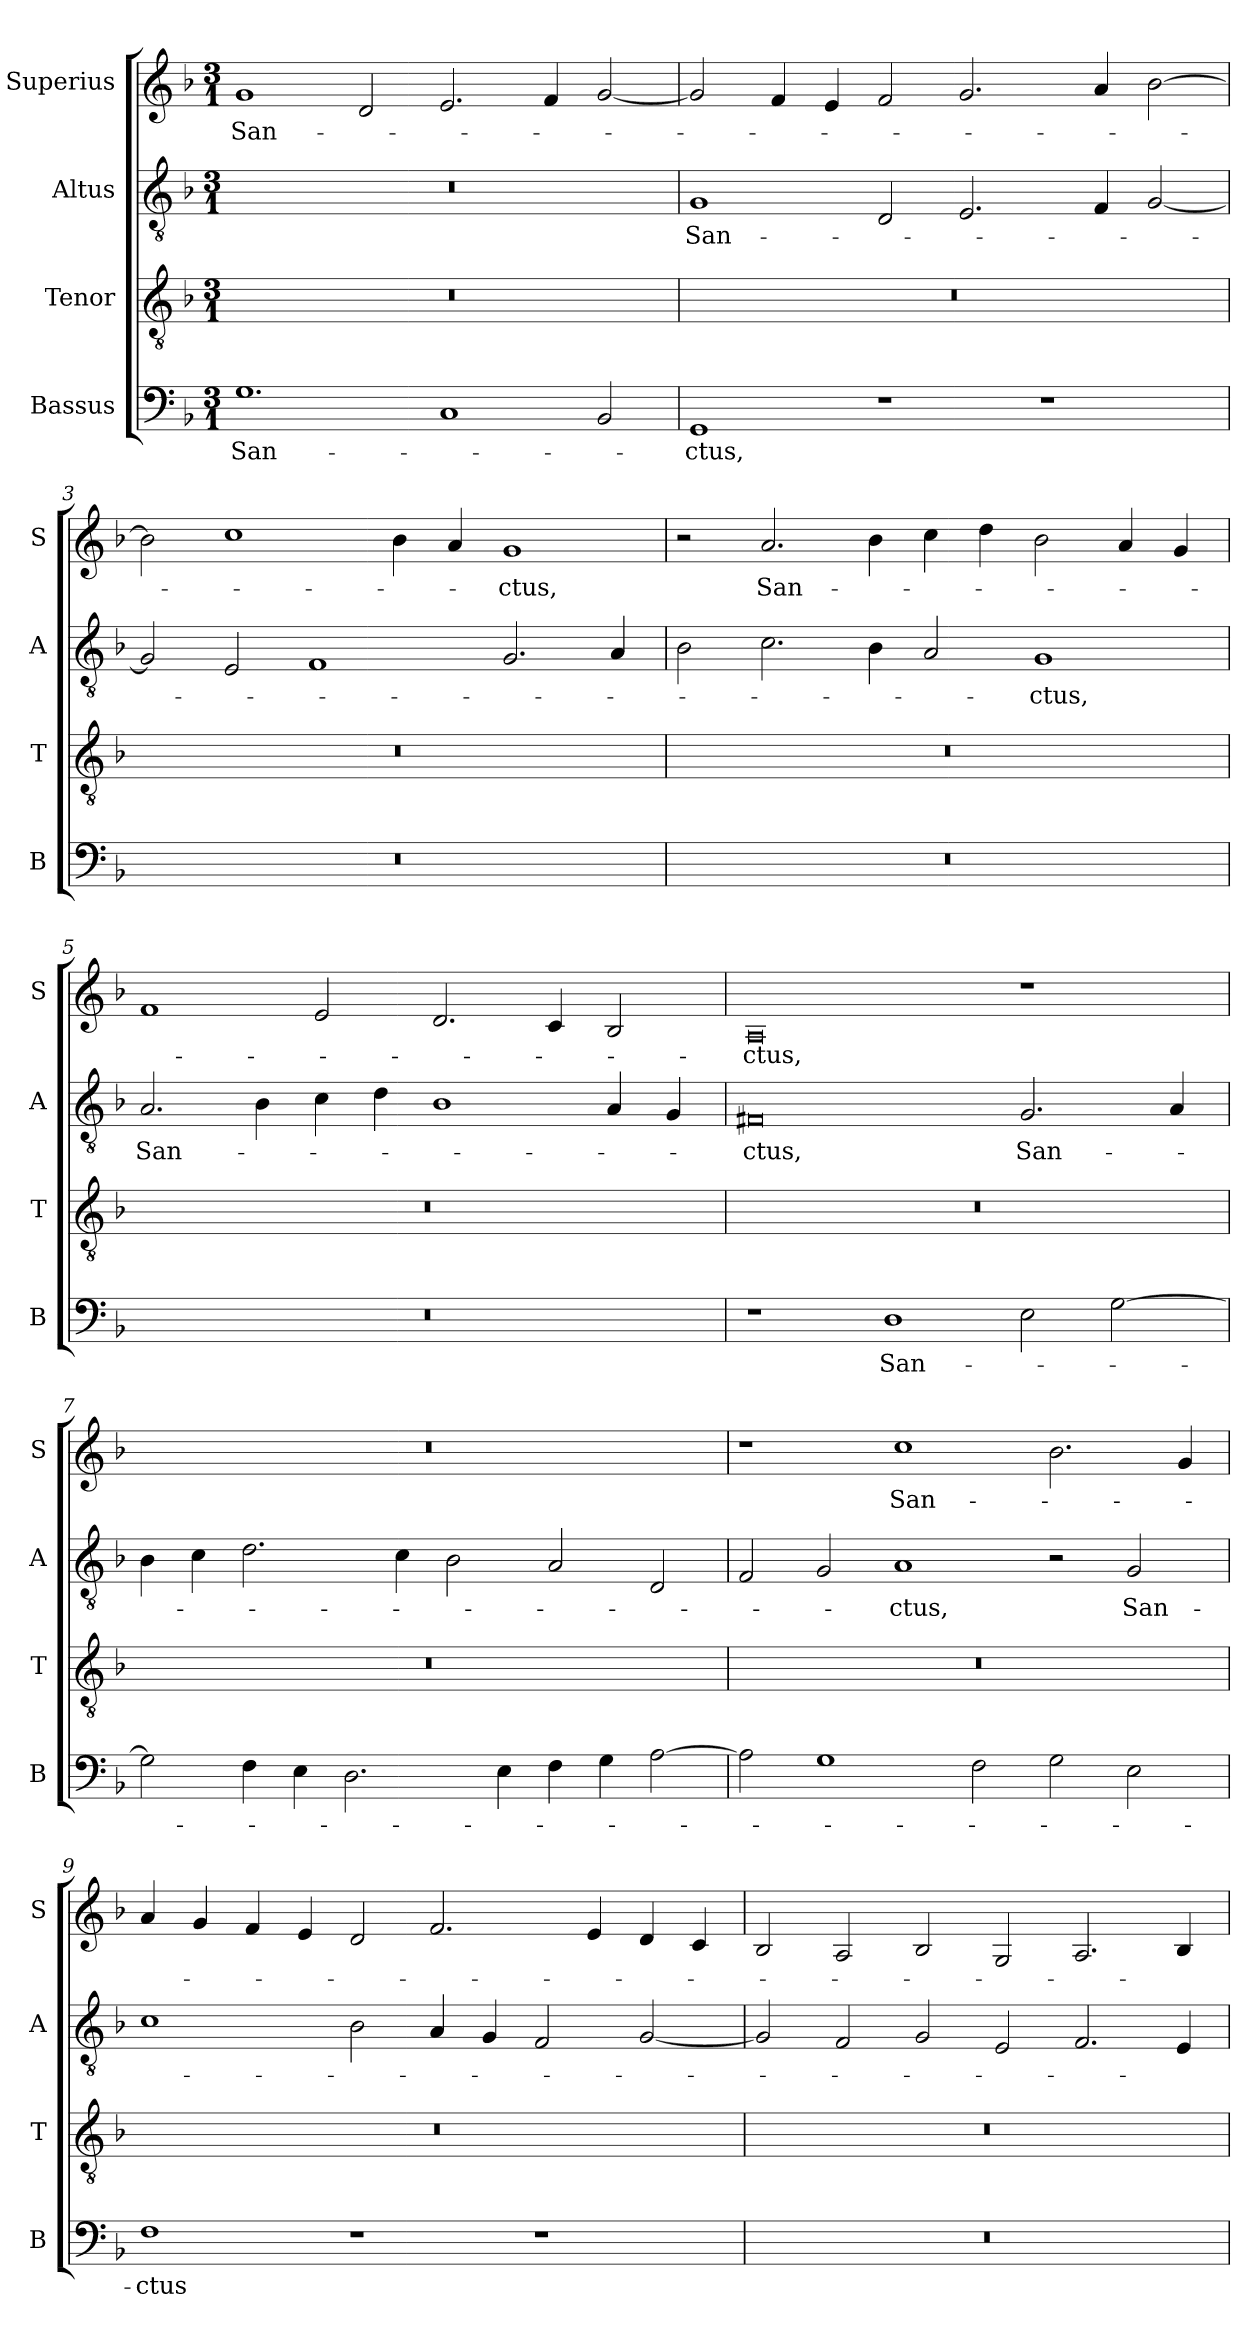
**kern	**text	**kern	**kern	**text	**kern	**text
*part4	*part4	*part3	*part2	*part2	*part1	*part1
*staff4	*staff4	*staff3	*staff2	*staff2	*staff1	*staff1
*I"Bassus	*	*I"Tenor	*I"Altus	*	*I"Superius	*
*I'B	*	*I'T	*I'A	*	*I'S	*
*clefF4	*	*clefGv2	*clefGv2	*	*clefG2	*
*k[b-]	*	*k[b-]	*k[b-]	*	*k[b-]	*
*M3/1	*	*M3/1	*M3/1	*	*M3/1	*
=1	=1	=1	=1	=1	=1	=1
1.G	San-	0.r	0.r	.	1g	San-
.	.	.	.	.	2d	.
1C	.	.	.	.	2.e	.
.	.	.	.	.	4f	.
2BB-	.	.	.	.	[2g	.
=2	=2	=2	=2	=2	=2	=2
1GG	-ctus,	0.r	1G	San-	2g]	.
.	.	.	.	.	4f	.
.	.	.	.	.	4e	.
1r	.	.	2D	.	2f	.
.	.	.	2.E	.	2.g	.
1r	.	.	.	.	.	.
.	.	.	4F	.	4a	.
.	.	.	[2G	.	[2b-	.
=3	=3	=3	=3	=3	=3	=3
0.r	.	0.r	2G]	.	2b-]	.
.	.	.	2E	.	1cc	.
.	.	.	1F	.	.	.
.	.	.	.	.	4b-	.
.	.	.	.	.	4a	.
.	.	.	2.G	.	1g	-ctus,
.	.	.	4A	.	.	.
=4	=4	=4	=4	=4	=4	=4
0.r	.	0.r	2B-	.	2r	.
.	.	.	2.c	.	2.a	San-
.	.	.	4B-	.	4b-	.
.	.	.	2A	.	4cc	.
.	.	.	.	.	4dd	.
.	.	.	1G	-ctus,	2b-	.
.	.	.	.	.	4a	.
.	.	.	.	.	4g	.
=5	=5	=5	=5	=5	=5	=5
0.r	.	0.r	2.A	San-	1f	.
.	.	.	4B-	.	.	.
.	.	.	4c	.	2e	.
.	.	.	4d	.	.	.
.	.	.	1B-	.	2.d	.
.	.	.	.	.	4c	.
.	.	.	4A	.	2B-	.
.	.	.	4G	.	.	.
=6	=6	=6	=6	=6	=6	=6
1r	.	0.r	0F#X	-ctus,	0A	-ctus,
1D	San-	.	.	.	.	.
!	!	!	!	!LO:LY:i	!	!
2E	.	.	2.G	San-	1r	.
[2G	.	.	.	.	.	.
.	.	.	4A	.	.	.
=7	=7	=7	=7	=7	=7	=7
2G]	.	0.r	4B-	.	0.r	.
.	.	.	4c	.	.	.
4F	.	.	2.d	.	.	.
4E	.	.	.	.	.	.
2.D	.	.	.	.	.	.
.	.	.	4c	.	.	.
.	.	.	2B-	.	.	.
4E	.	.	.	.	.	.
4F	.	.	2A	.	.	.
4G	.	.	.	.	.	.
[2A	.	.	2D	.	.	.
=8	=8	=8	=8	=8	=8	=8
2A]	.	0.r	2F	.	1r	.
1G	.	.	2G	.	.	.
!	!	!	!	!LO:LY:i	!	!
.	.	.	1A	-ctus,	1cc	San-
2F	.	.	.	.	.	.
2G	.	.	2r	.	2.b-	.
!	!	!	!	!LO:LY:i	!	!
2E	.	.	2G	San-	.	.
.	.	.	.	.	4g	.
=9	=9	=9	=9	=9	=9	=9
1F	-ctus	0.r	1c	.	4a	.
.	.	.	.	.	4g	.
.	.	.	.	.	4f	.
.	.	.	.	.	4e	.
1r	.	.	2B-	.	2d	.
.	.	.	4A	.	2.f	.
.	.	.	4G	.	.	.
1r	.	.	2F	.	.	.
.	.	.	.	.	4e	.
.	.	.	[2G	.	4d	.
.	.	.	.	.	4c	.
=10	=10	=10	=10	=10	=10	=10
0.r	.	0.r	2G]	.	2B-	.
.	.	.	2F	.	2A	.
.	.	.	2G	.	2B-	.
.	.	.	2E	.	2G	.
.	.	.	2.F	.	2.A	.
.	.	.	4E	.	4B-	.
=	=	=	=	=	=	=
*-	*-	*-	*-	*-	*-	*-
